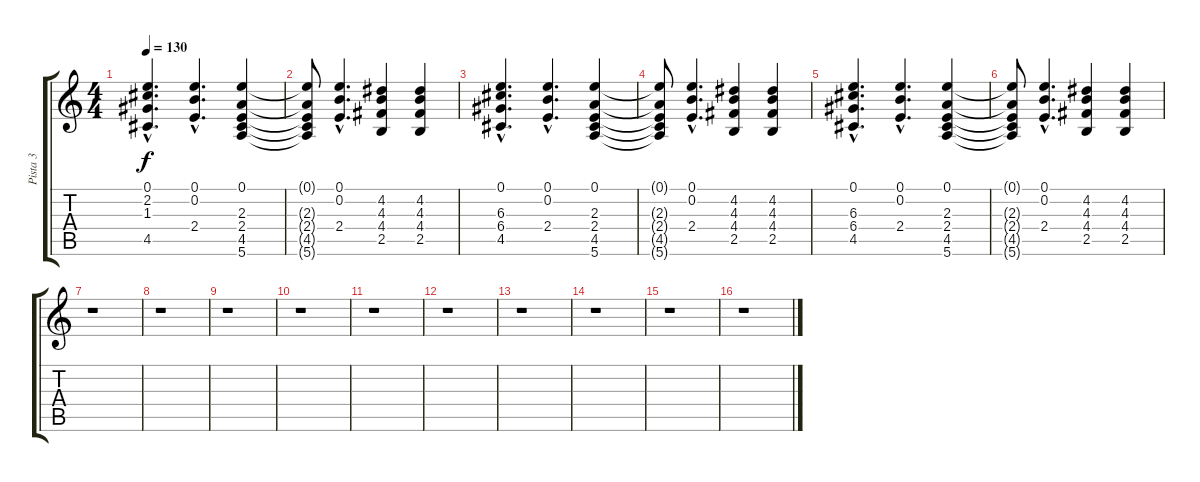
\track ("Pista 3" "Pista 3") {instrument electricguitarclean}
\staff {score tabs}
\tuning (E4 B3 G3 D3 A2 E2) {hide}
\ts (4 4)
\tempo 130
\clef g2
\ks c
(0.1{hac} 2.2{hac} 1.3{hac} 4.5{hac}).4{d dy f instrument electricguitarclean} (0.1{hac} 0.2{hac} 2.4{hac}).4{d} (0.1 2.3 2.4 4.5 5.6).4 |
(0.1{t} 2.3{t} 2.4{t} 4.5{t} 5.6{t}).8 (0.1{hac} 0.2{hac} 2.4{hac}).4{d} (4.2 4.3 4.4 2.5).4 (4.2 4.3 4.4 2.5).4 |
(0.1{hac} 6.3{hac} 6.4{hac} 4.5{hac}).4{d} (0.1{hac} 0.2{hac} 2.4{hac}).4{d} (0.1 2.3 2.4 4.5 5.6).4 |
(0.1{t} 2.3{t} 2.4{t} 4.5{t} 5.6{t}).8 (0.1{hac} 0.2{hac} 2.4{hac}).4{d} (4.2 4.3 4.4 2.5).4 (4.2 4.3 4.4 2.5).4 |
(0.1{hac} 6.3{hac} 6.4{hac} 4.5{hac}).4{d} (0.1{hac} 0.2{hac} 2.4{hac}).4{d} (0.1 2.3 2.4 4.5 5.6).4 |
(0.1{t} 2.3{t} 2.4{t} 4.5{t} 5.6{t}).8 (0.1{hac} 0.2{hac} 2.4{hac}).4{d} (4.2 4.3 4.4 2.5).4 (4.2 4.3 4.4 2.5).4 |
r.1 |
r.1 |
r.1 |
r.1 |
r.1 |
r.1 |
r.1 |
r.1 |
r.1 |
r.1
